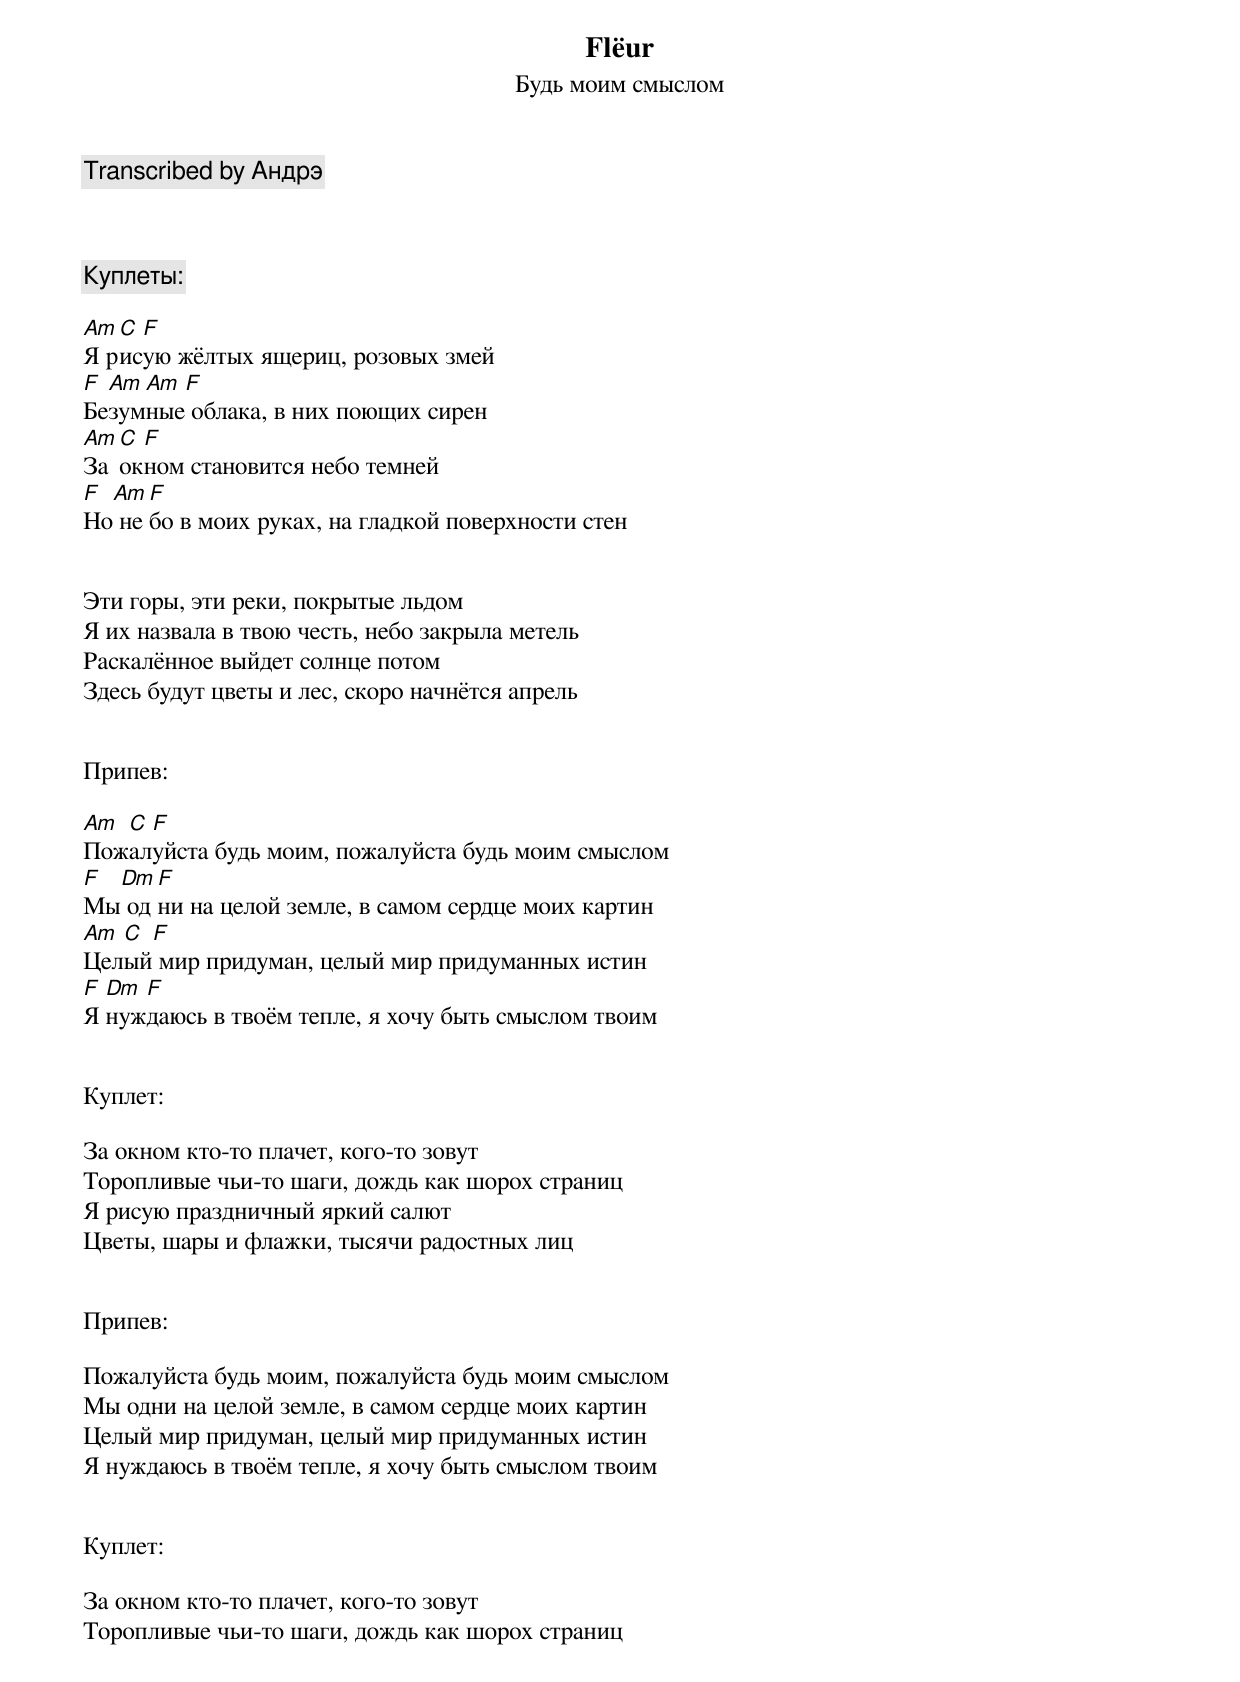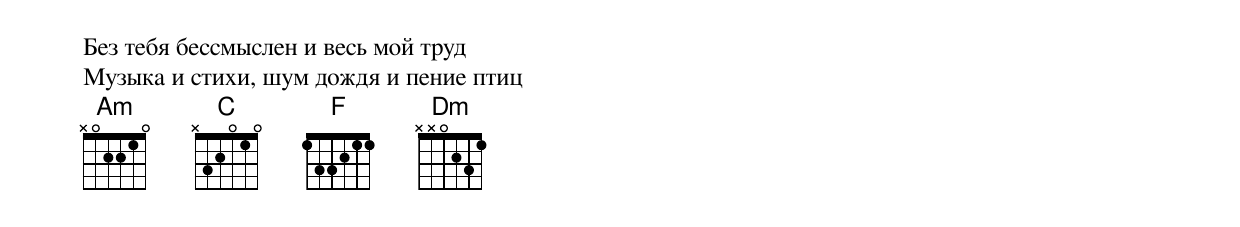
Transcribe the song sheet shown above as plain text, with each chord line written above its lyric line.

Flёur
Будь моим смыслом


Transcribed by Андрэ



Куплеты:

Am C F
Я рисую жёлтых ящериц, розовых змей
F Am Am F
Безумные облака, в них поющих сирен
Am C F
За окном становится небо темней
F Am F
Но небо в моих руках, на гладкой поверхности стен


Эти горы, эти реки, покрытые льдом
Я их назвала в твою честь, небо закрыла метель
Раскалённое выйдет солнце потом
Здесь будут цветы и лес, скоро начнётся апрель


Припев:

Am C F
Пожалуйста будь моим, пожалуйста будь моим смыслом
F Dm F
Мы одни на целой земле, в самом сердце моих картин
Am C F
Целый мир придуман, целый мир придуманных истин
F Dm F
Я нуждаюсь в твоём тепле, я хочу быть смыслом твоим


Куплет:

За окном кто-то плачет, кого-то зовут
Торопливые чьи-то шаги, дождь как шорох страниц
Я рисую праздничный яркий салют
Цветы, шары и флажки, тысячи радостных лиц


Припев:

Пожалуйста будь моим, пожалуйста будь моим смыслом
Мы одни на целой земле, в самом сердце моих картин
Целый мир придуман, целый мир придуманных истин
Я нуждаюсь в твоём тепле, я хочу быть смыслом твоим


Куплет:

За окном кто-то плачет, кого-то зовут
Торопливые чьи-то шаги, дождь как шорох страниц
Без тебя бессмыслен и весь мой труд
Музыка и стихи, шум дождя и пение птиц
